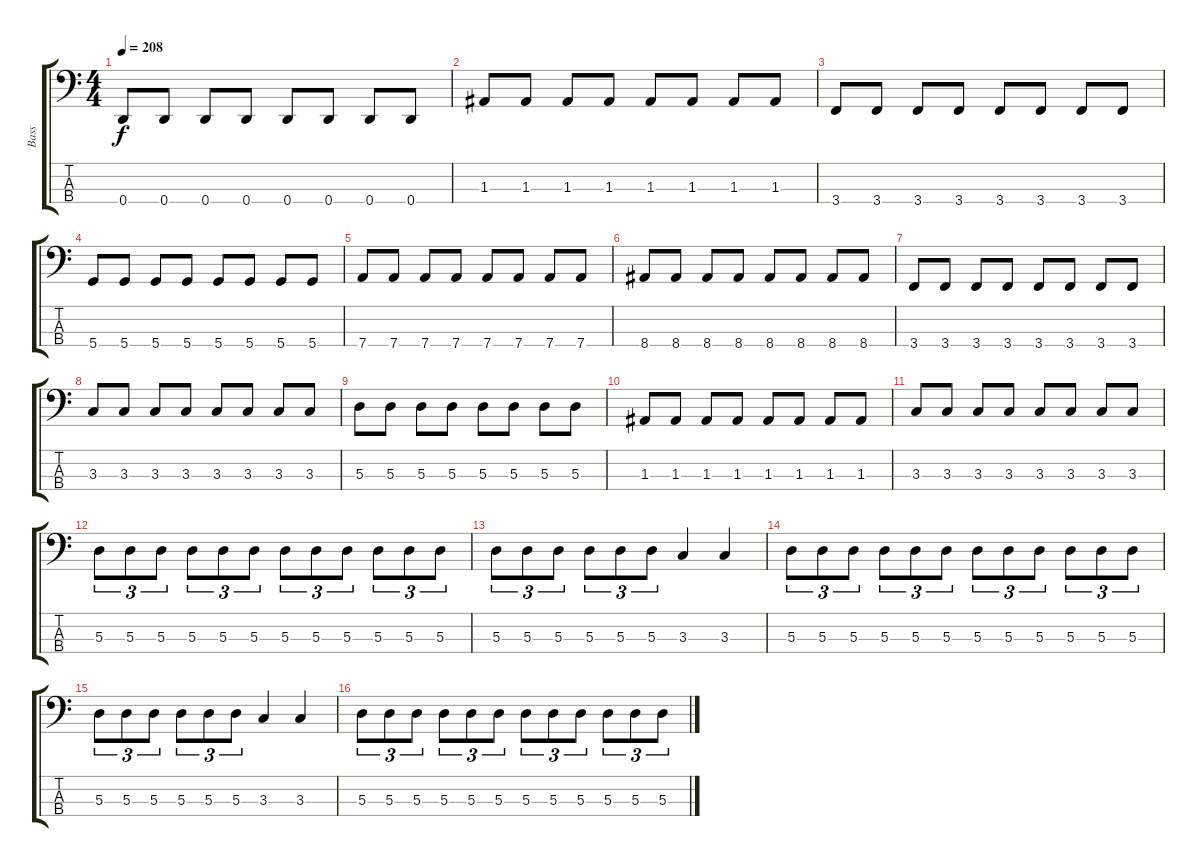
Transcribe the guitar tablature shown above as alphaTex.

\track ("Bass" "Bass") {instrument electricbassfinger}
\staff {score tabs}
\tuning (G2 D2 A1 D1) {hide}
\ts (4 4)
\tempo 208
\clef f4
\ks c
0.4.8{dy f} 0.4.8 0.4.8 0.4.8 0.4.8 0.4.8 0.4.8 0.4.8 |
1.3.8 1.3.8 1.3.8 1.3.8 1.3.8 1.3.8 1.3.8 1.3.8 |
3.4.8 3.4.8 3.4.8 3.4.8 3.4.8 3.4.8 3.4.8 3.4.8 |
5.4.8 5.4.8 5.4.8 5.4.8 5.4.8 5.4.8 5.4.8 5.4.8 |
7.4.8 7.4.8 7.4.8 7.4.8 7.4.8 7.4.8 7.4.8 7.4.8 |
8.4.8 8.4.8 8.4.8 8.4.8 8.4.8 8.4.8 8.4.8 8.4.8 |
3.4.8 3.4.8 3.4.8 3.4.8 3.4.8 3.4.8 3.4.8 3.4.8 |
3.3.8 3.3.8 3.3.8 3.3.8 3.3.8 3.3.8 3.3.8 3.3.8 |
5.3.8 5.3.8 5.3.8 5.3.8 5.3.8 5.3.8 5.3.8 5.3.8 |
1.3.8 1.3.8 1.3.8 1.3.8 1.3.8 1.3.8 1.3.8 1.3.8 |
3.3.8 3.3.8 3.3.8 3.3.8 3.3.8 3.3.8 3.3.8 3.3.8 |
5.3.8{tu (3 2)} 5.3.8{tu (3 2)} 5.3.8{tu (3 2)} 5.3.8{tu (3 2)} 5.3.8{tu (3 2)} 5.3.8{tu (3 2)} 5.3.8{tu (3 2)} 5.3.8{tu (3 2)} 5.3.8{tu (3 2)} 5.3.8{tu (3 2)} 5.3.8{tu (3 2)} 5.3.8{tu (3 2)} |
5.3.8{tu (3 2)} 5.3.8{tu (3 2)} 5.3.8{tu (3 2)} 5.3.8{tu (3 2)} 5.3.8{tu (3 2)} 5.3.8{tu (3 2)} 3.3.4 3.3.4 |
5.3.8{tu (3 2)} 5.3.8{tu (3 2)} 5.3.8{tu (3 2)} 5.3.8{tu (3 2)} 5.3.8{tu (3 2)} 5.3.8{tu (3 2)} 5.3.8{tu (3 2)} 5.3.8{tu (3 2)} 5.3.8{tu (3 2)} 5.3.8{tu (3 2)} 5.3.8{tu (3 2)} 5.3.8{tu (3 2)} |
5.3.8{tu (3 2)} 5.3.8{tu (3 2)} 5.3.8{tu (3 2)} 5.3.8{tu (3 2)} 5.3.8{tu (3 2)} 5.3.8{tu (3 2)} 3.3.4 3.3.4 |
5.3.8{tu (3 2)} 5.3.8{tu (3 2)} 5.3.8{tu (3 2)} 5.3.8{tu (3 2)} 5.3.8{tu (3 2)} 5.3.8{tu (3 2)} 5.3.8{tu (3 2)} 5.3.8{tu (3 2)} 5.3.8{tu (3 2)} 5.3.8{tu (3 2)} 5.3.8{tu (3 2)} 5.3.8{tu (3 2)}
